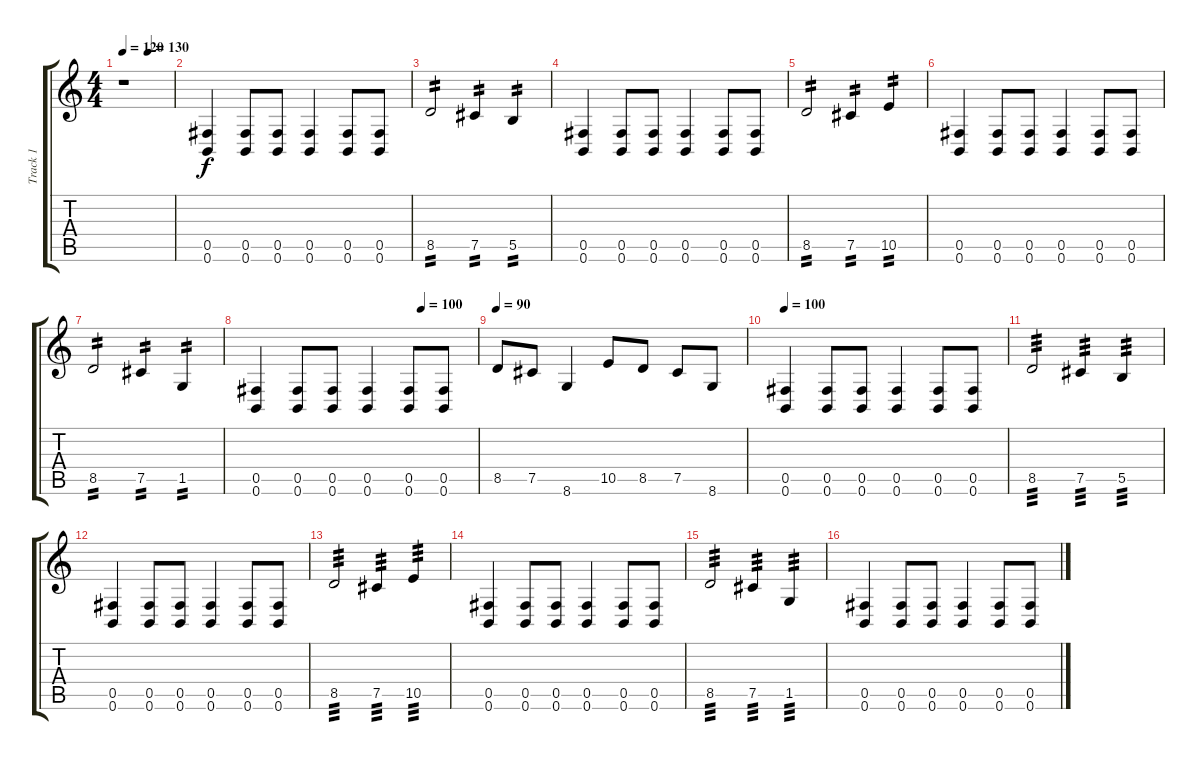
\track ("Track 1" "Track 1") {instrument distortionguitar}
\staff {score tabs}
\tuning (Db4 Ab3 E3 B2 Gb2 B1) {hide}
\ts (4 4)
\tempo 120
\tempo (130 0.5)
\tempo 120
\clef g2
\ks c
r.1{dy f instrument distortionguitar} |
(0.5 0.6).4 (0.5 0.6).8 (0.5 0.6).8 (0.5 0.6).4 (0.5 0.6).8 (0.5 0.6).8 |
8.5.2{tp 2} 7.5.4{tp 2} 5.5.4{tp 2} |
(0.5 0.6).4 (0.5 0.6).8 (0.5 0.6).8 (0.5 0.6).4 (0.5 0.6).8 (0.5 0.6).8 |
8.5.2{tp 2} 7.5.4{tp 2} 10.5.4{tp 2} |
(0.5 0.6).4 (0.5 0.6).8 (0.5 0.6).8 (0.5 0.6).4 (0.5 0.6).8 (0.5 0.6).8 |
8.5.2{tp 2} 7.5.4{tp 2} 1.5.4{tp 2} |
\tempo (100 0.75)
(0.5 0.6).4 (0.5 0.6).8 (0.5 0.6).8 (0.5 0.6).4 (0.5 0.6).8 (0.5 0.6).8 |
\tempo 90
8.5.8 7.5.8 8.6.4 10.5.8 8.5.8 7.5.8 8.6.8 |
\tempo 100
(0.5 0.6).4 (0.5 0.6).8 (0.5 0.6).8 (0.5 0.6).4 (0.5 0.6).8 (0.5 0.6).8 |
8.5.2{tp 3} 7.5.4{tp 3} 5.5.4{tp 3} |
(0.5 0.6).4 (0.5 0.6).8 (0.5 0.6).8 (0.5 0.6).4 (0.5 0.6).8 (0.5 0.6).8 |
8.5.2{tp 3} 7.5.4{tp 3} 10.5.4{tp 3} |
(0.5 0.6).4 (0.5 0.6).8 (0.5 0.6).8 (0.5 0.6).4 (0.5 0.6).8 (0.5 0.6).8 |
8.5.2{tp 3} 7.5.4{tp 3} 1.5.4{tp 3} |
(0.5 0.6).4 (0.5 0.6).8 (0.5 0.6).8 (0.5 0.6).4 (0.5 0.6).8 (0.5 0.6).8
